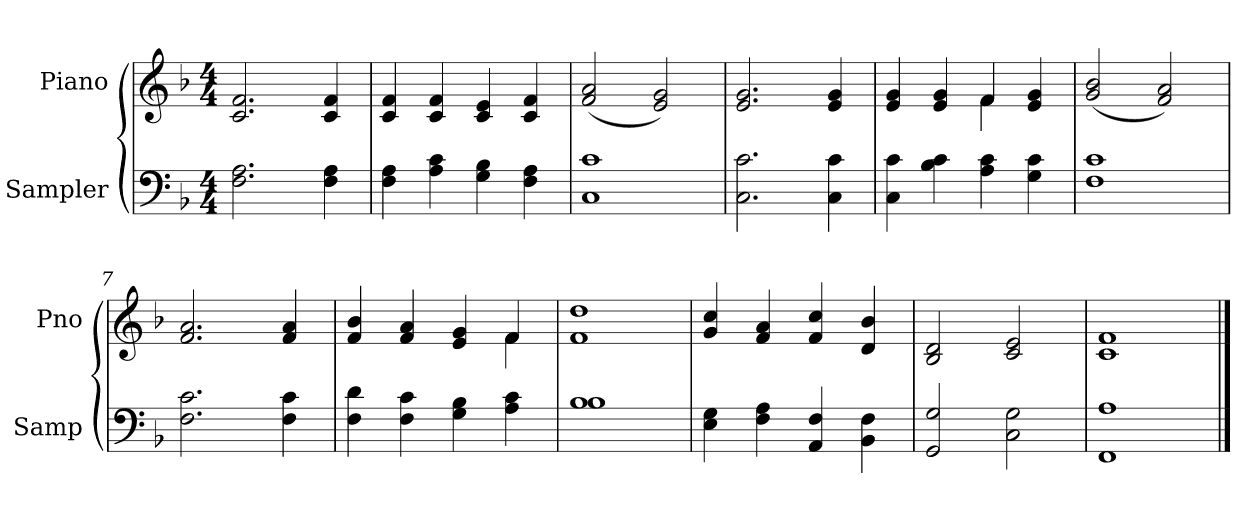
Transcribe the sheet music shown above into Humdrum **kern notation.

**kern	**kern
*part2	*part1
*staff2	*staff1
*I"Sampler	*I"Piano
*I'Samp	*I'Pno
*clefF4	*clefG2
*k[b-]	*k[b-]
*F:	*F:
*M4/4	*M4/4
=1	=1
2.F 2.A	2.c 2.f
4F 4A	4c 4f
=2	=2
4F 4A	4c 4f
4A 4c	4c 4f
4G 4B-	4c 4e
4F 4A	4c 4f
=3	=3
1C 1c	(2f 2a
.	2e 2g)
=4	=4
2.C 2.c	2.e 2.g
4C 4c	4e 4g
=5	=5
*	*^
4C 4c	4e 4g	2ryy
4B- 4c	4e 4g	.
4A 4c	4f/	4f
4G 4c	4e 4g	4ryy
*	*v	*v
=6	=6
1F 1c	(2g 2b-
.	2f 2a)
=7	=7
2.F 2.c	2.f 2.a
4F 4c	4f 4a
=8	=8
*	*^
4F 4d	4f 4b-	2.ryy
4F 4c	4f 4a	.
4G 4B-	4e 4g	.
4A 4c	4f/	4f
*	*v	*v
=9	=9
*^	*
1B-\	1B-	1f 1dd
*v	*v	*
=10	=10
4E 4G	4g 4cc
4F 4A	4f 4a
4AA 4F	4f 4cc
4BB- 4F	4d 4b-
=11	=11
2GG 2G	2B- 2d
2C 2G	2c 2e
=12	=12
1FF 1A	1c 1f
==	==
*-	*-
